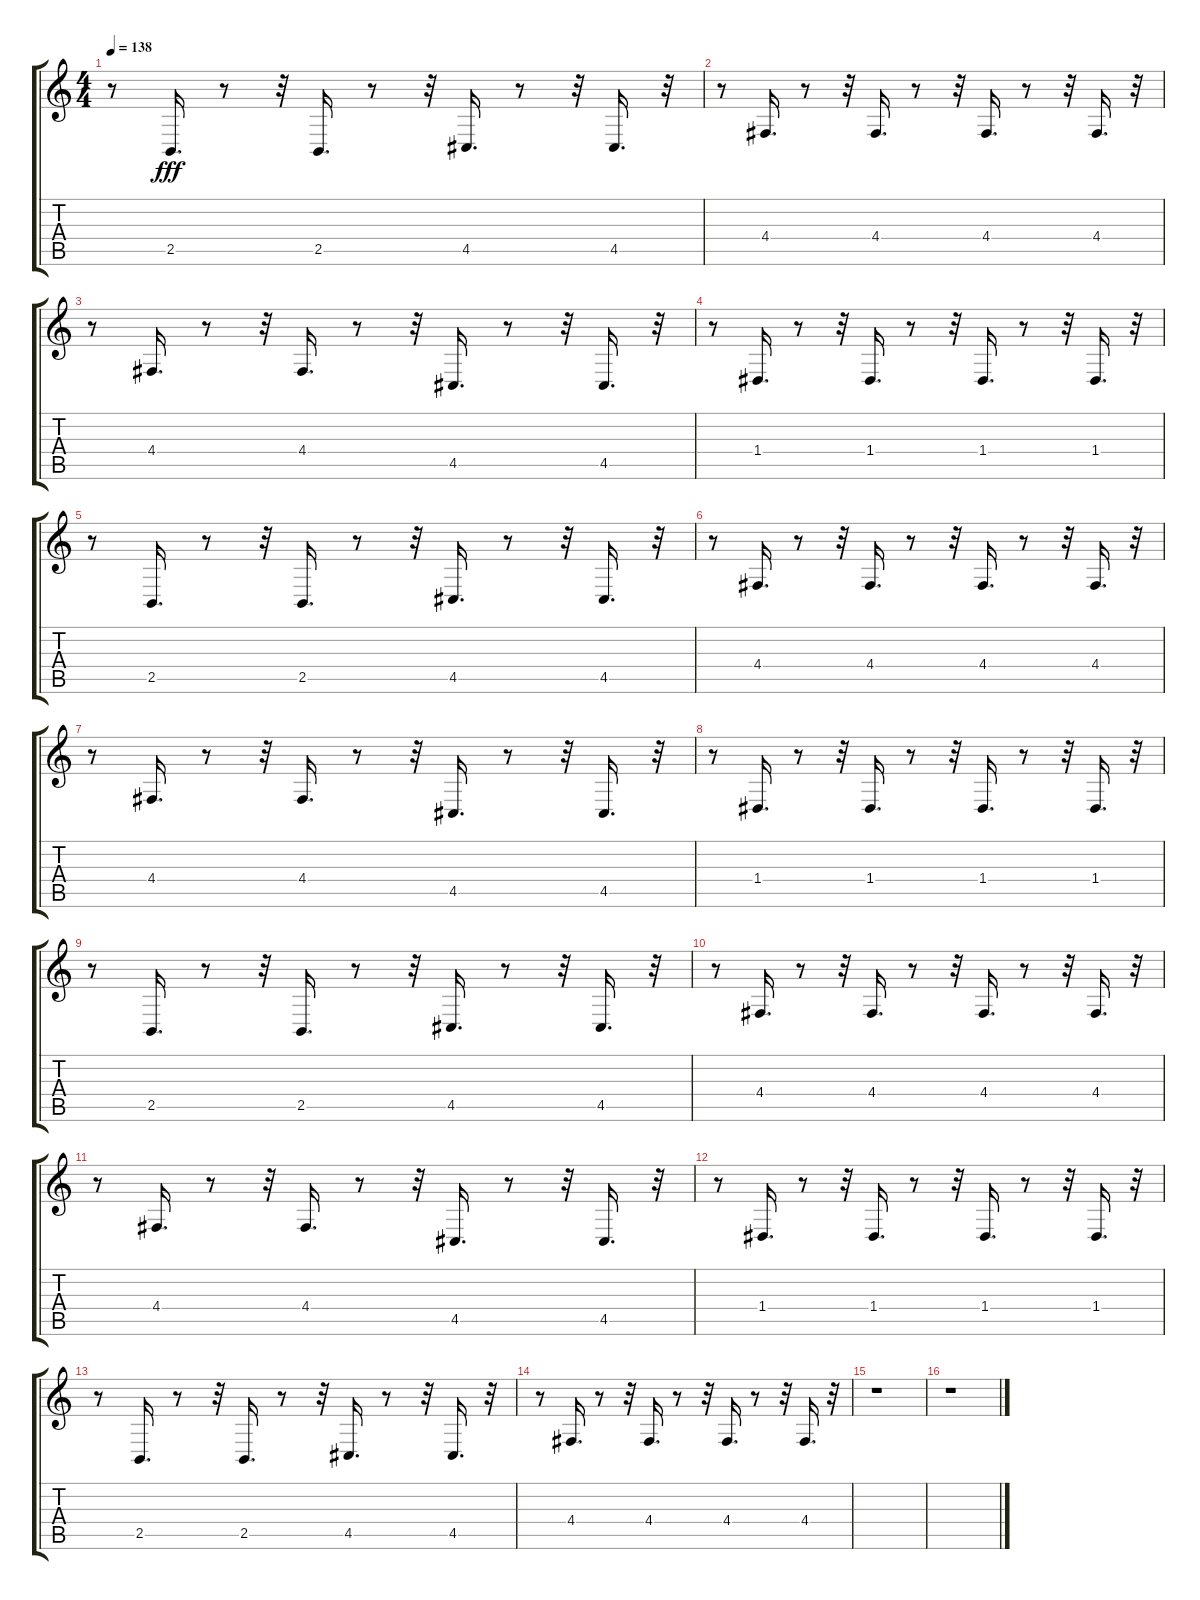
\track "" {instrument percussiveorgan}
\staff {score tabs}
\tuning (E4 B3 G3 D3 A2 E2) {hide}
\ts (4 4)
\tempo 138
\clef g2
\ks c
r.8{dy fff} 2.5.16{d} r.8 r.32 2.5.16{d} r.8 r.32 4.5.16{d} r.8 r.32 4.5.16{d} r.32 |
r.8 4.4.16{d} r.8 r.32 4.4.16{d} r.8 r.32 4.4.16{d} r.8 r.32 4.4.16{d} r.32 |
r.8 4.4.16{d} r.8 r.32 4.4.16{d} r.8 r.32 4.5.16{d} r.8 r.32 4.5.16{d} r.32 |
r.8 1.4.16{d} r.8 r.32 1.4.16{d} r.8 r.32 1.4.16{d} r.8 r.32 1.4.16{d} r.32 |
r.8 2.5.16{d} r.8 r.32 2.5.16{d} r.8 r.32 4.5.16{d} r.8 r.32 4.5.16{d} r.32 |
r.8 4.4.16{d} r.8 r.32 4.4.16{d} r.8 r.32 4.4.16{d} r.8 r.32 4.4.16{d} r.32 |
r.8 4.4.16{d} r.8 r.32 4.4.16{d} r.8 r.32 4.5.16{d} r.8 r.32 4.5.16{d} r.32 |
r.8 1.4.16{d} r.8 r.32 1.4.16{d} r.8 r.32 1.4.16{d} r.8 r.32 1.4.16{d} r.32 |
r.8 2.5.16{d} r.8 r.32 2.5.16{d} r.8 r.32 4.5.16{d} r.8 r.32 4.5.16{d} r.32 |
r.8 4.4.16{d} r.8 r.32 4.4.16{d} r.8 r.32 4.4.16{d} r.8 r.32 4.4.16{d} r.32 |
r.8 4.4.16{d} r.8 r.32 4.4.16{d} r.8 r.32 4.5.16{d} r.8 r.32 4.5.16{d} r.32 |
r.8 1.4.16{d} r.8 r.32 1.4.16{d} r.8 r.32 1.4.16{d} r.8 r.32 1.4.16{d} r.32 |
r.8 2.5.16{d} r.8 r.32 2.5.16{d} r.8 r.32 4.5.16{d} r.8 r.32 4.5.16{d} r.32 |
r.8 4.4.16{d} r.8 r.32 4.4.16{d} r.8 r.32 4.4.16{d} r.8 r.32 4.4.16{d} r.32 |
r.1 |
r.1
